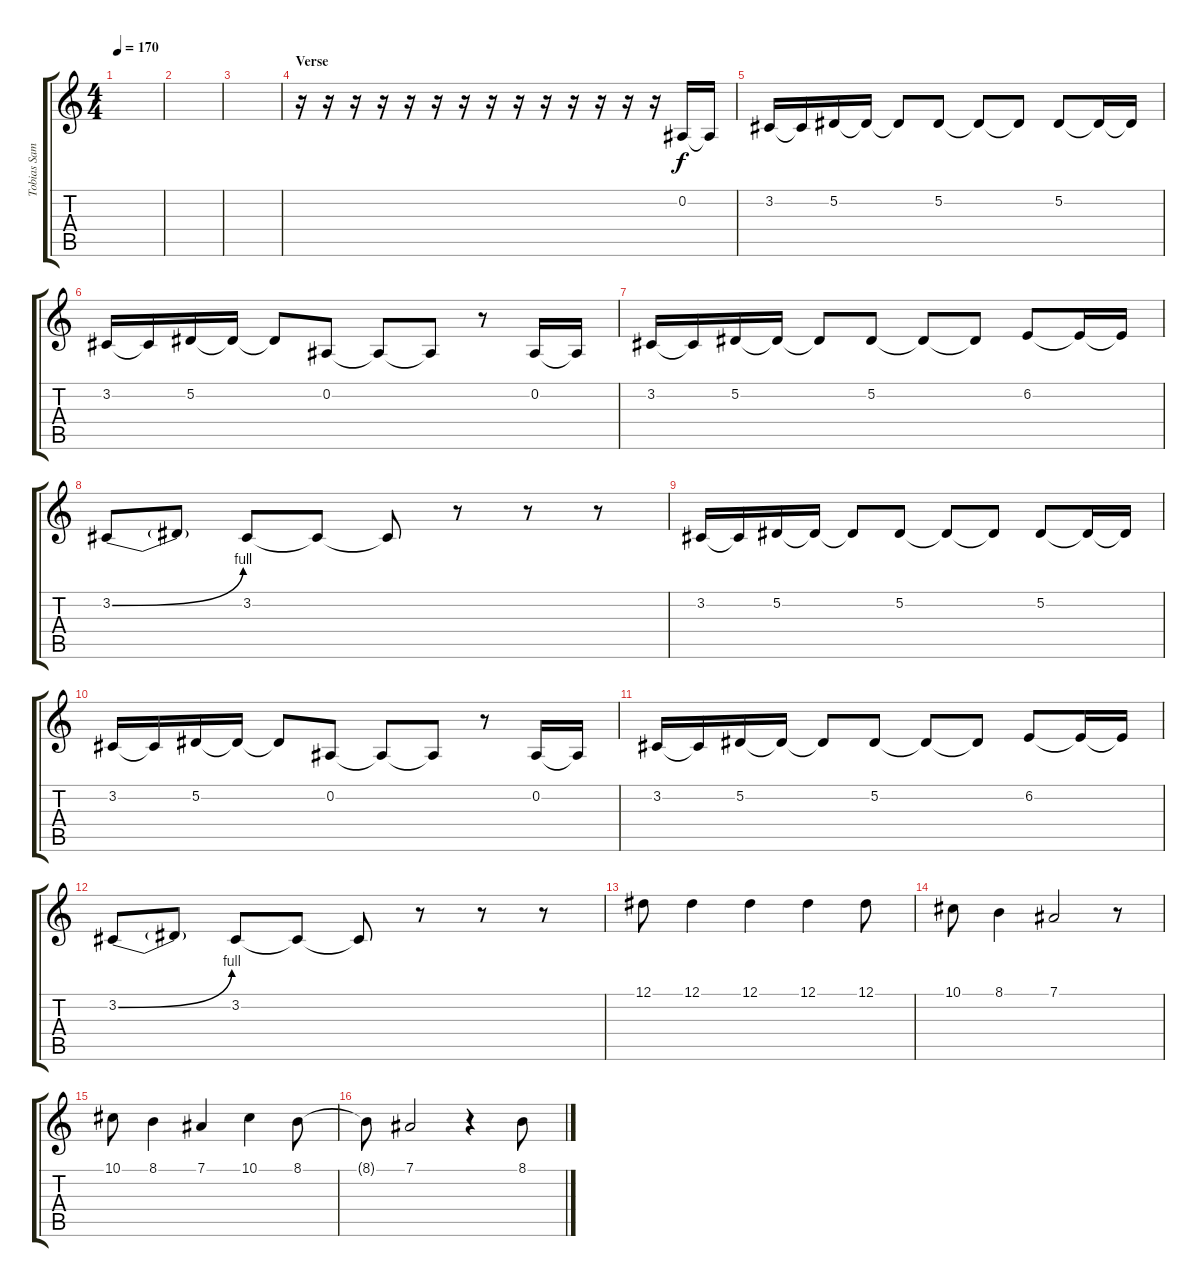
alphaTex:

\track ("Tobias Sammet" "Tobias Sam") {instrument lead1square}
\staff {score tabs}
\tuning (Eb4 Bb3 Gb3 Db3 Ab2 Eb2) {hide}
\ts (4 4)
\tempo 170
\clef g2
\ks c
|
|
|
\section ("" "Verse")
r.16 r.16 r.16 r.16 r.16 r.16 r.16 r.16 r.16 r.16 r.16 r.16 r.16 r.16 0.2.16 0.2{t}.16 |
3.2.16 3.2{t}.16 5.2.16 5.2{t}.16 5.2{t}.8 5.2.8 5.2{t}.8 5.2{t}.8 5.2.8 5.2{t}.16 5.2{t}.16 |
3.2.16 3.2{t}.16 5.2.16 5.2{t}.16 5.2{t}.8 0.2.8 0.2{t}.8 0.2{t}.8 r.8 0.2.16 0.2{t}.16 |
3.2.16 3.2{t}.16 5.2.16 5.2{t}.16 5.2{t}.8 5.2.8 5.2{t}.8 5.2{t}.8 6.2.8 6.2{t}.16 6.2{t}.16 |
3.2{be (bend 0 0 60 4)}.8 3.2{t}.8 3.2.8 3.2{t}.8 3.2{t}.8 r.8 r.8 r.8 |
3.2.16 3.2{t}.16 5.2.16 5.2{t}.16 5.2{t}.8 5.2.8 5.2{t}.8 5.2{t}.8 5.2.8 5.2{t}.16 5.2{t}.16 |
3.2.16 3.2{t}.16 5.2.16 5.2{t}.16 5.2{t}.8 0.2.8 0.2{t}.8 0.2{t}.8 r.8 0.2.16 0.2{t}.16 |
3.2.16 3.2{t}.16 5.2.16 5.2{t}.16 5.2{t}.8 5.2.8 5.2{t}.8 5.2{t}.8 6.2.8 6.2{t}.16 6.2{t}.16 |
3.2{be (bend 0 0 60 4)}.8 3.2{t}.8 3.2.8 3.2{t}.8 3.2{t}.8 r.8 r.8 r.8 |
12.1.8 12.1.4 12.1.4 12.1.4 12.1.8 |
10.1.8 8.1.4 7.1.2 r.8 |
10.1.8 8.1.4 7.1.4 10.1.4 8.1.8 |
8.1{t}.8 7.1.2 r.4 8.1.8
